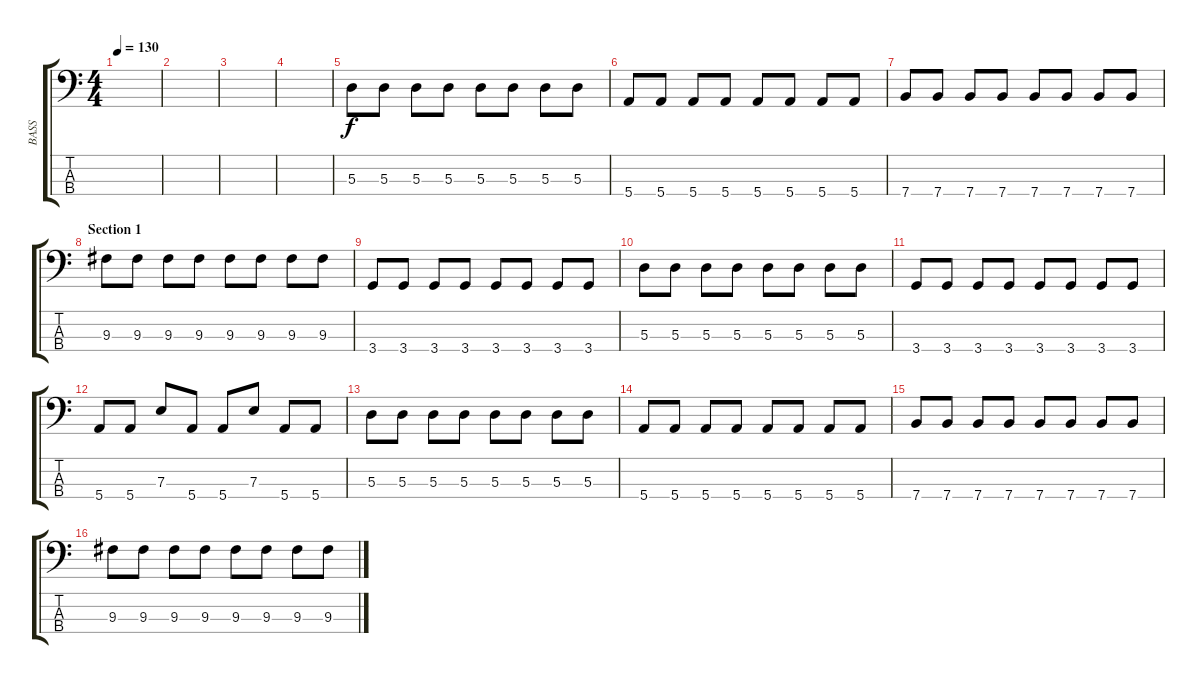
\track ("BASS" "BASS") {instrument electricbasspick}
\staff {score tabs}
\tuning (G2 D2 A1 E1) {hide}
\ts (4 4)
\tempo 130
\clef f4
\ks c
|
|
|
|
5.3.8 5.3.8 5.3.8 5.3.8 5.3.8 5.3.8 5.3.8 5.3.8 |
5.4.8 5.4.8 5.4.8 5.4.8 5.4.8 5.4.8 5.4.8 5.4.8 |
7.4.8 7.4.8 7.4.8 7.4.8 7.4.8 7.4.8 7.4.8 7.4.8 |
\section ("" "Section 1")
9.3.8 9.3.8 9.3.8 9.3.8 9.3.8 9.3.8 9.3.8 9.3.8 |
3.4.8 3.4.8 3.4.8 3.4.8 3.4.8 3.4.8 3.4.8 3.4.8 |
5.3.8 5.3.8 5.3.8 5.3.8 5.3.8 5.3.8 5.3.8 5.3.8 |
3.4.8 3.4.8 3.4.8 3.4.8 3.4.8 3.4.8 3.4.8 3.4.8 |
5.4.8 5.4.8 7.3.8 5.4.8 5.4.8 7.3.8 5.4.8 5.4.8 |
5.3.8 5.3.8 5.3.8 5.3.8 5.3.8 5.3.8 5.3.8 5.3.8 |
5.4.8 5.4.8 5.4.8 5.4.8 5.4.8 5.4.8 5.4.8 5.4.8 |
7.4.8 7.4.8 7.4.8 7.4.8 7.4.8 7.4.8 7.4.8 7.4.8 |
9.3.8 9.3.8 9.3.8 9.3.8 9.3.8 9.3.8 9.3.8 9.3.8
